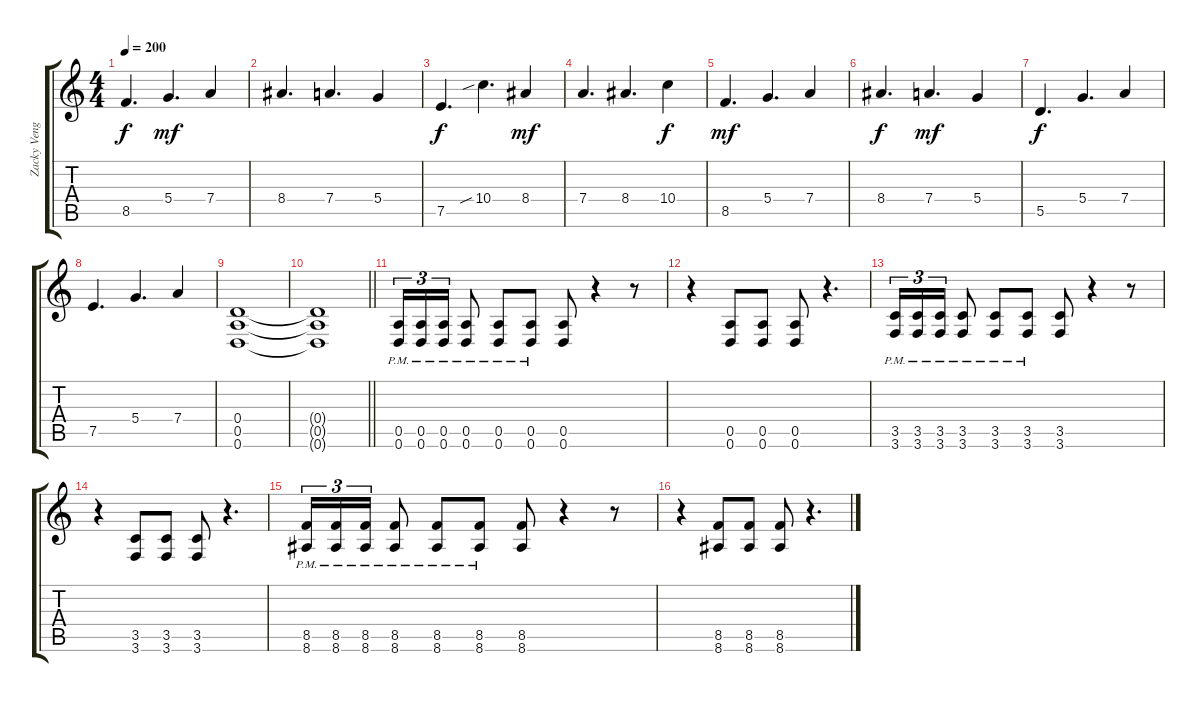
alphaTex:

\track ("Zacky Vengence" "Zacky Veng") {instrument distortionguitar}
\staff {score tabs}
\tuning (E4 B3 G3 D3 A2 D2) {hide}
\ts (4 4)
\tempo 200
\clef g2
\ks c
8.5.4{d dy f} 5.4.4{d dy mf} 7.4.4 |
8.4.4{d} 7.4.4{d} 5.4.4 |
7.5.4{d dy f} 10.4{sib}.4{d} 8.4.4{dy mf} |
7.4.4{d} 8.4.4{d} 10.4.4{dy f} |
8.5.4{d dy mf} 5.4.4{d} 7.4.4 |
8.4.4{d dy f} 7.4.4{d dy mf} 5.4.4 |
5.5.4{d dy f} 5.4.4{d} 7.4.4 |
7.5.4{d} 5.4.4{d} 7.4.4 |
(0.4 0.5 0.6).1 |
\barLineRight lightlight
(0.4{t} 0.5{t} 0.6{t}).1 |
(0.5{pm} 0.6{pm}).16{tu (3 2)} (0.5{pm} 0.6{pm}).16{tu (3 2)} (0.5{pm} 0.6{pm}).16{tu (3 2)} (0.5{pm} 0.6{pm}).8 (0.5{pm} 0.6{pm}).8 (0.5{pm} 0.6{pm}).8 (0.5 0.6).8 r.4 r.8 |
r.4 (0.5 0.6).8 (0.5 0.6).8 (0.5 0.6).8 r.4{d} |
(3.5{pm} 3.6{pm}).16{tu (3 2)} (3.5{pm} 3.6{pm}).16{tu (3 2)} (3.5{pm} 3.6{pm}).16{tu (3 2)} (3.5{pm} 3.6{pm}).8 (3.5{pm} 3.6{pm}).8 (3.5{pm} 3.6{pm}).8 (3.5 3.6).8 r.4 r.8 |
r.4 (3.5 3.6).8 (3.5 3.6).8 (3.5 3.6).8 r.4{d} |
(8.5{pm} 8.6{pm}).16{tu (3 2)} (8.5{pm} 8.6{pm}).16{tu (3 2)} (8.5{pm} 8.6{pm}).16{tu (3 2)} (8.5{pm} 8.6{pm}).8 (8.5{pm} 8.6{pm}).8 (8.5{pm} 8.6{pm}).8 (8.5 8.6).8 r.4 r.8 |
r.4 (8.5 8.6).8 (8.5 8.6).8 (8.5 8.6).8 r.4{d}
